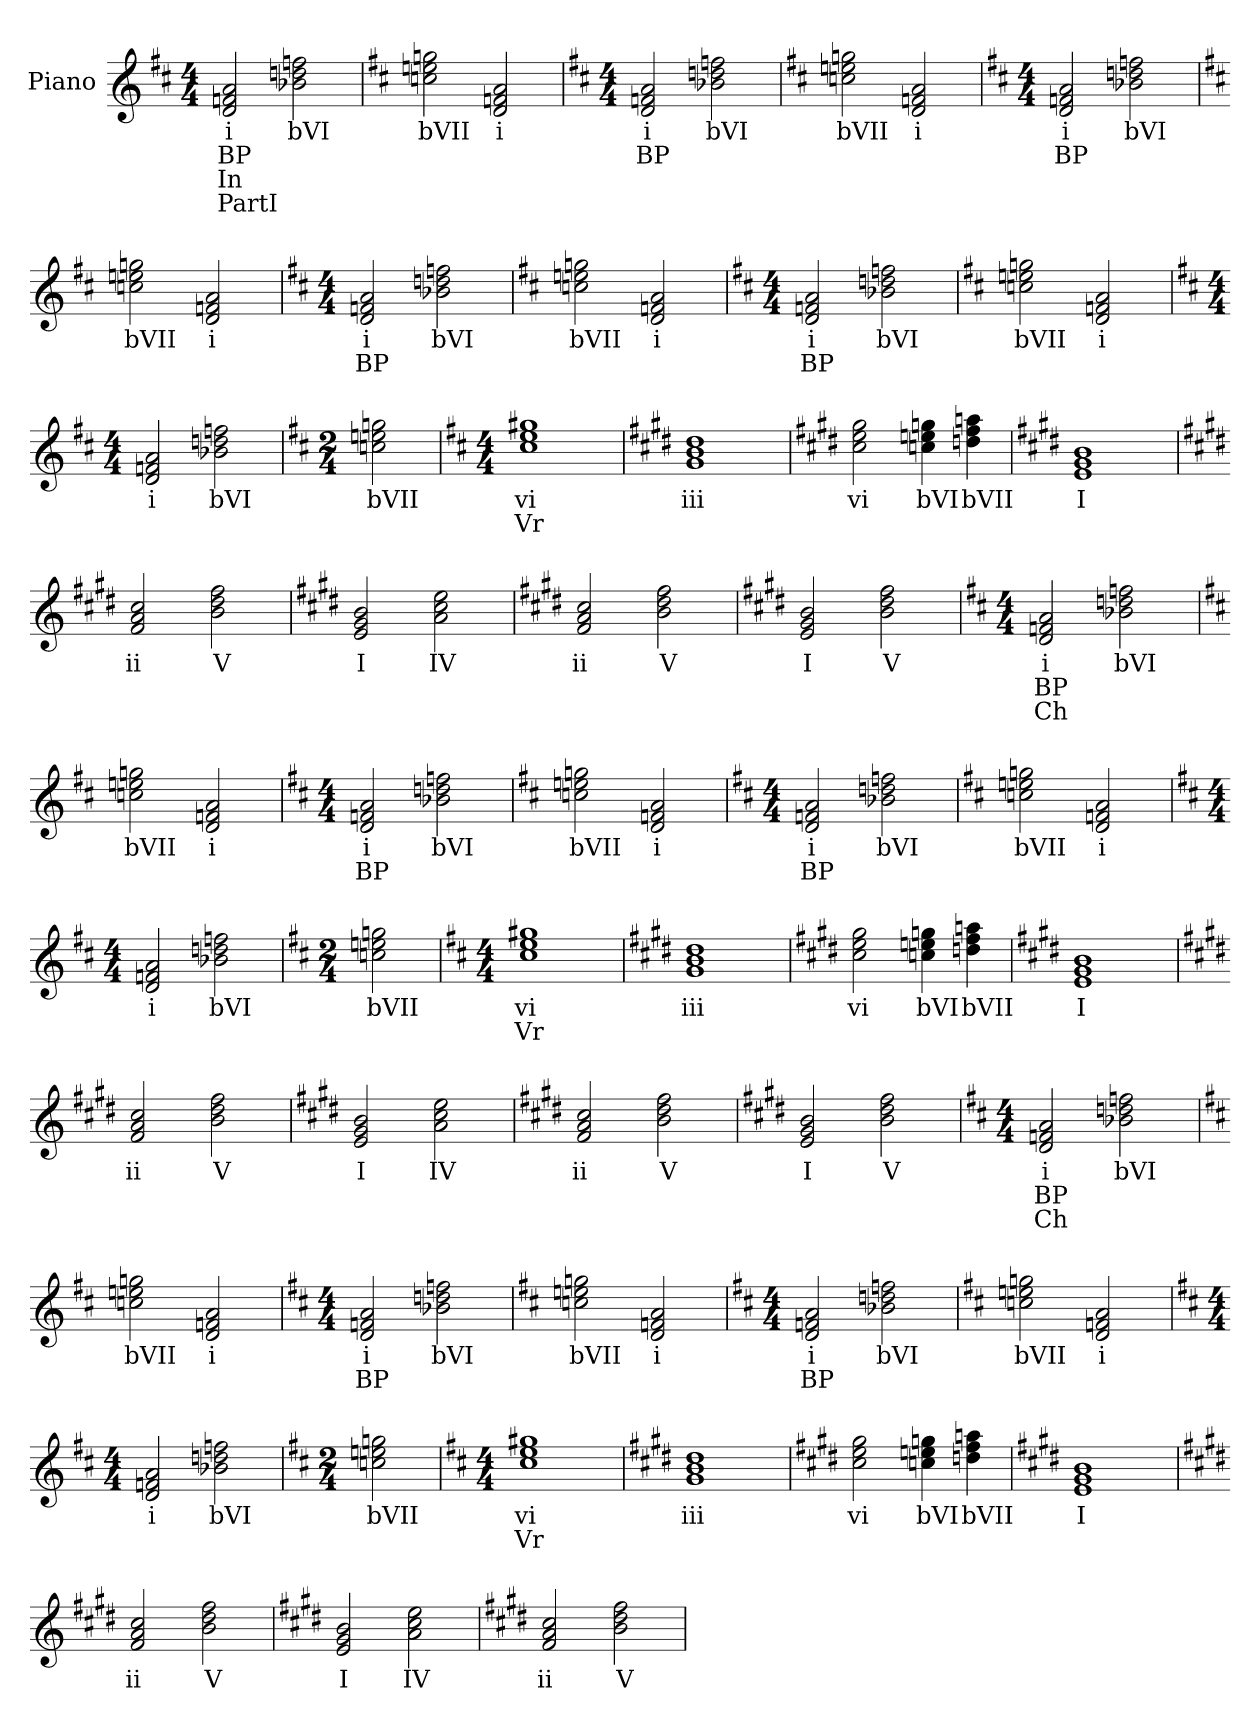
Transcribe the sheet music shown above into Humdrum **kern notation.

**kern	**text	**text	**text	**text
*part1	*part1	*part1	*part1	*part1
*staff1	*staff1	*staff1	*staff1	*staff1
*I"Piano	*	*	*	*
*I'Pno	*	*	*	*
*k[f#c#]	*	*	*	*
*D:	*	*	*	*
*M4/4	*	*	*	*
=	=	=	=	=
2d 2fn 2a	i	BP	In	PartI
2b-X 2ddn 2ffn	bVI	.	.	.
=	=	=	=	=
*k[f#c#]	*	*	*	*
*D:	*	*	*	*
2ccn 2een 2ggn	bVII	.	.	.
2d 2fn 2a	i	.	.	.
=	=	=	=	=
*k[f#c#]	*	*	*	*
*D:	*	*	*	*
*M4/4	*	*	*	*
2d 2fn 2a	i	BP	.	.
2b-X 2ddn 2ffn	bVI	.	.	.
=	=	=	=	=
*k[f#c#]	*	*	*	*
*D:	*	*	*	*
2ccn 2een 2ggn	bVII	.	.	.
2d 2fn 2a	i	.	.	.
=	=	=	=	=
*k[f#c#]	*	*	*	*
*D:	*	*	*	*
*M4/4	*	*	*	*
2d 2fn 2a	i	BP	.	.
2b-X 2ddn 2ffn	bVI	.	.	.
=	=	=	=	=
*k[f#c#]	*	*	*	*
*D:	*	*	*	*
2ccn 2een 2ggn	bVII	.	.	.
2d 2fn 2a	i	.	.	.
=	=	=	=	=
*k[f#c#]	*	*	*	*
*D:	*	*	*	*
*M4/4	*	*	*	*
2d 2fn 2a	i	BP	.	.
2b-X 2ddn 2ffn	bVI	.	.	.
=	=	=	=	=
*k[f#c#]	*	*	*	*
*D:	*	*	*	*
2ccn 2een 2ggn	bVII	.	.	.
2d 2fn 2a	i	.	.	.
=	=	=	=	=
*k[f#c#]	*	*	*	*
*D:	*	*	*	*
*M4/4	*	*	*	*
2d 2fn 2a	i	BP	.	.
2b-X 2ddn 2ffn	bVI	.	.	.
=	=	=	=	=
*k[f#c#]	*	*	*	*
*D:	*	*	*	*
2ccn 2een 2ggn	bVII	.	.	.
2d 2fn 2a	i	.	.	.
=	=	=	=	=
*k[f#c#]	*	*	*	*
*D:	*	*	*	*
*M4/4	*	*	*	*
2d 2fn 2a	i	.	.	.
2b-X 2ddn 2ffn	bVI	.	.	.
=	=	=	=	=
*k[f#c#]	*	*	*	*
*D:	*	*	*	*
*M2/4	*	*	*	*
2ccn 2een 2ggn	bVII	.	.	.
=	=	=	=	=
*k[f#c#]	*	*	*	*
*D:	*	*	*	*
*M4/4	*	*	*	*
1cc# 1ee 1gg#X	vi	Vr	.	.
=	=	=	=	=
*k[f#c#g#d#]	*	*	*	*
*E:	*	*	*	*
1g# 1b 1dd#	iii	.	.	.
=	=	=	=	=
*k[f#c#g#d#]	*	*	*	*
*E:	*	*	*	*
2cc# 2ee 2gg#	vi	.	.	.
4ccn 4een 4ggn	bVI	.	.	.
4ddn 4ff# 4aan	bVII	.	.	.
=	=	=	=	=
*k[f#c#g#d#]	*	*	*	*
*E:	*	*	*	*
1e 1g# 1b	I	.	.	.
=	=	=	=	=
*k[f#c#g#d#]	*	*	*	*
*E:	*	*	*	*
2f# 2a 2cc#	ii	.	.	.
2b 2dd# 2ff#	V	.	.	.
=	=	=	=	=
*k[f#c#g#d#]	*	*	*	*
*E:	*	*	*	*
2e 2g# 2b	I	.	.	.
2a 2cc# 2ee	IV	.	.	.
=	=	=	=	=
*k[f#c#g#d#]	*	*	*	*
*E:	*	*	*	*
2f# 2a 2cc#	ii	.	.	.
2b 2dd# 2ff#	V	.	.	.
=	=	=	=	=
*k[f#c#g#d#]	*	*	*	*
*E:	*	*	*	*
2e 2g# 2b	I	.	.	.
2b 2dd# 2ff#	V	.	.	.
=	=	=	=	=
*k[f#c#]	*	*	*	*
*D:	*	*	*	*
*M4/4	*	*	*	*
2d 2fn 2a	i	BP	Ch	.
2b-X 2ddn 2ffn	bVI	.	.	.
=	=	=	=	=
*k[f#c#]	*	*	*	*
*D:	*	*	*	*
2ccn 2een 2ggn	bVII	.	.	.
2d 2fn 2a	i	.	.	.
=	=	=	=	=
*k[f#c#]	*	*	*	*
*D:	*	*	*	*
*M4/4	*	*	*	*
2d 2fn 2a	i	BP	.	.
2b-X 2ddn 2ffn	bVI	.	.	.
=	=	=	=	=
*k[f#c#]	*	*	*	*
*D:	*	*	*	*
2ccn 2een 2ggn	bVII	.	.	.
2d 2fn 2a	i	.	.	.
=	=	=	=	=
*k[f#c#]	*	*	*	*
*D:	*	*	*	*
*M4/4	*	*	*	*
2d 2fn 2a	i	BP	.	.
2b-X 2ddn 2ffn	bVI	.	.	.
=	=	=	=	=
*k[f#c#]	*	*	*	*
*D:	*	*	*	*
2ccn 2een 2ggn	bVII	.	.	.
2d 2fn 2a	i	.	.	.
=	=	=	=	=
*k[f#c#]	*	*	*	*
*D:	*	*	*	*
*M4/4	*	*	*	*
2d 2fn 2a	i	.	.	.
2b-X 2ddn 2ffn	bVI	.	.	.
=	=	=	=	=
*k[f#c#]	*	*	*	*
*D:	*	*	*	*
*M2/4	*	*	*	*
2ccn 2een 2ggn	bVII	.	.	.
=	=	=	=	=
*k[f#c#]	*	*	*	*
*D:	*	*	*	*
*M4/4	*	*	*	*
1cc# 1ee 1gg#X	vi	Vr	.	.
=	=	=	=	=
*k[f#c#g#d#]	*	*	*	*
*E:	*	*	*	*
1g# 1b 1dd#	iii	.	.	.
=	=	=	=	=
*k[f#c#g#d#]	*	*	*	*
*E:	*	*	*	*
2cc# 2ee 2gg#	vi	.	.	.
4ccn 4een 4ggn	bVI	.	.	.
4ddn 4ff# 4aan	bVII	.	.	.
=	=	=	=	=
*k[f#c#g#d#]	*	*	*	*
*E:	*	*	*	*
1e 1g# 1b	I	.	.	.
=	=	=	=	=
*k[f#c#g#d#]	*	*	*	*
*E:	*	*	*	*
2f# 2a 2cc#	ii	.	.	.
2b 2dd# 2ff#	V	.	.	.
=	=	=	=	=
*k[f#c#g#d#]	*	*	*	*
*E:	*	*	*	*
2e 2g# 2b	I	.	.	.
2a 2cc# 2ee	IV	.	.	.
=	=	=	=	=
*k[f#c#g#d#]	*	*	*	*
*E:	*	*	*	*
2f# 2a 2cc#	ii	.	.	.
2b 2dd# 2ff#	V	.	.	.
=	=	=	=	=
*k[f#c#g#d#]	*	*	*	*
*E:	*	*	*	*
2e 2g# 2b	I	.	.	.
2b 2dd# 2ff#	V	.	.	.
=	=	=	=	=
*k[f#c#]	*	*	*	*
*D:	*	*	*	*
*M4/4	*	*	*	*
2d 2fn 2a	i	BP	Ch	.
2b-X 2ddn 2ffn	bVI	.	.	.
=	=	=	=	=
*k[f#c#]	*	*	*	*
*D:	*	*	*	*
2ccn 2een 2ggn	bVII	.	.	.
2d 2fn 2a	i	.	.	.
=	=	=	=	=
*k[f#c#]	*	*	*	*
*D:	*	*	*	*
*M4/4	*	*	*	*
2d 2fn 2a	i	BP	.	.
2b-X 2ddn 2ffn	bVI	.	.	.
=	=	=	=	=
*k[f#c#]	*	*	*	*
*D:	*	*	*	*
2ccn 2een 2ggn	bVII	.	.	.
2d 2fn 2a	i	.	.	.
=	=	=	=	=
*k[f#c#]	*	*	*	*
*D:	*	*	*	*
*M4/4	*	*	*	*
2d 2fn 2a	i	BP	.	.
2b-X 2ddn 2ffn	bVI	.	.	.
=	=	=	=	=
*k[f#c#]	*	*	*	*
*D:	*	*	*	*
2ccn 2een 2ggn	bVII	.	.	.
2d 2fn 2a	i	.	.	.
=	=	=	=	=
*k[f#c#]	*	*	*	*
*D:	*	*	*	*
*M4/4	*	*	*	*
2d 2fn 2a	i	.	.	.
2b-X 2ddn 2ffn	bVI	.	.	.
=	=	=	=	=
*k[f#c#]	*	*	*	*
*D:	*	*	*	*
*M2/4	*	*	*	*
2ccn 2een 2ggn	bVII	.	.	.
=	=	=	=	=
*k[f#c#]	*	*	*	*
*D:	*	*	*	*
*M4/4	*	*	*	*
1cc# 1ee 1gg#X	vi	Vr	.	.
=	=	=	=	=
*k[f#c#g#d#]	*	*	*	*
*E:	*	*	*	*
1g# 1b 1dd#	iii	.	.	.
=	=	=	=	=
*k[f#c#g#d#]	*	*	*	*
*E:	*	*	*	*
2cc# 2ee 2gg#	vi	.	.	.
4ccn 4een 4ggn	bVI	.	.	.
4ddn 4ff# 4aan	bVII	.	.	.
=	=	=	=	=
*k[f#c#g#d#]	*	*	*	*
*E:	*	*	*	*
1e 1g# 1b	I	.	.	.
=	=	=	=	=
*k[f#c#g#d#]	*	*	*	*
*E:	*	*	*	*
2f# 2a 2cc#	ii	.	.	.
2b 2dd# 2ff#	V	.	.	.
=	=	=	=	=
*k[f#c#g#d#]	*	*	*	*
*E:	*	*	*	*
2e 2g# 2b	I	.	.	.
2a 2cc# 2ee	IV	.	.	.
=	=	=	=	=
*k[f#c#g#d#]	*	*	*	*
*E:	*	*	*	*
2f# 2a 2cc#	ii	.	.	.
2b 2dd# 2ff#	V	.	.	.
=	=	=	=	=
*-	*-	*-	*-	*-
